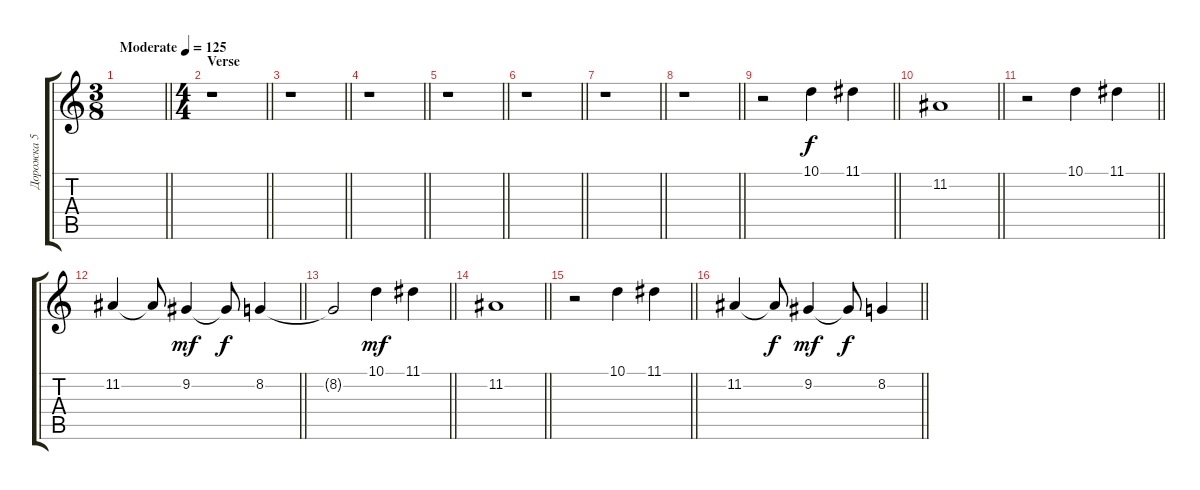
\track ("Дорожка 5" "Дорожка 5") {instrument pad7halo}
\staff {score tabs}
\tuning (E4 B3 G3 D3 A2 E2) {hide}
\ts (3 8)
\tempo (125 "Moderate")
\clef g2
\barLineRight lightlight
\ks c
|
\ts (4 4)
\section ("" "Verse")
\barLineRight lightlight
r.1 |
\barLineRight lightlight
r.1 |
\barLineRight lightlight
r.1 |
\barLineRight lightlight
r.1 |
\barLineRight lightlight
r.1 |
\barLineRight lightlight
r.1 |
\barLineRight lightlight
r.1 |
\barLineRight lightlight
r.2 10.1.4 11.1.4 |
\barLineRight lightlight
11.2.1{volume 0} |
\barLineRight lightlight
r.2{volume 13} 10.1.4 11.1.4 |
\barLineRight lightlight
11.2.4 11.2{t}.8{dy f} 9.2.4{dy mf} 9.2{t}.8{dy f} 8.2.4{volume 0} |
\barLineRight lightlight
8.2{t}.2 10.1.4{dy mf volume 13} 11.1.4{volume 13} |
\barLineRight lightlight
11.2.1{volume 0} |
\barLineRight lightlight
r.2{volume 13} 10.1.4 11.1.4 |
\barLineRight lightlight
11.2.4 11.2{t}.8{dy f} 9.2.4{dy mf} 9.2{t}.8{dy f} 8.2.4{volume 0}
